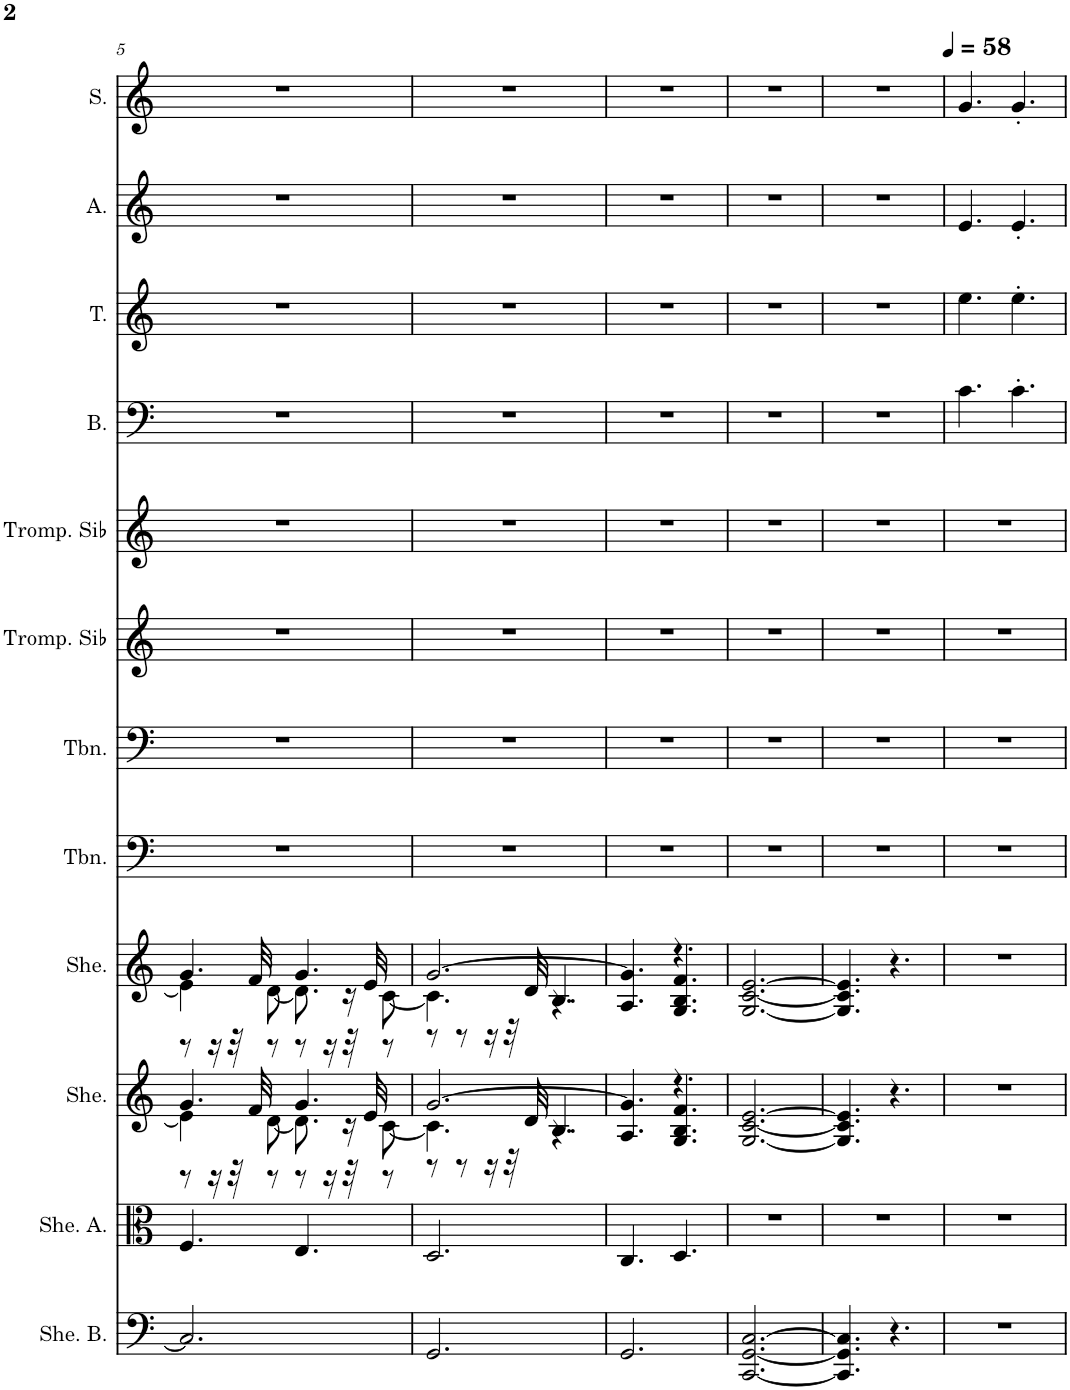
**kern	**kern	**kern	**kern	**kern	**kern	**kern	**kern	**kern	**kern	**kern	**kern
*part12	*part11	*part10	*part9	*part8	*part7	*part6	*part5	*part4	*part3	*part2	*part1
*staff12	*staff11	*staff10	*staff9	*staff8	*staff7	*staff6	*staff5	*staff4	*staff3	*staff2	*staff1
*I"Sheng Basse, Harmoniu	*I"Sheng Alto, Harmoniu	*I"Sheng, Harmoniu	*I"Sheng, Reed-Org	*I"Trombone, Solo Bas	*I"Trombone, Solo Ten	*I"Trompette en Sib, Solo Alt	*I"Trompette en Sib, Solo Sop	*I"Basse	*I"Tenor	*I"Alto	*I"Soprano
*I'She. B.	*I'She. A.	*I'She.	*I'She.	*I'Tbn.	*I'Tbn.	*I'Tromp. Sib	*I'Tromp. Sib	*I'B.	*I'T.	*I'A.	*I'S.
!!LO:PB:g=z
*clefF4	*clefC3	*clefG2	*clefG2	*clefF4	*clefF4	*clefG2	*clefG2	*clefF4	*clefG2	*clefG2	*clefG2
*	*	*	*	*	*	*Trd1c2	*Trd1c2	*	*	*	*
*k[]	*k[]	*k[]	*k[]	*k[]	*k[]	*k[]	*k[]	*k[]	*k[]	*k[]	*k[]
*M6/8	*M6/8	*M6/8	*M6/8	*M6/8	*M6/8	*M6/8	*M6/8	*M6/8	*M6/8	*M6/8	*M6/8
=5	=5	=5	=5	=5	=5	=5	=5	=5	=5	=5	=5
*	*	*^	*^	*	*	*	*	*	*	*	*
*	*	*	*^	*	*^	*	*	*	*	*	*	*	*
2.C/]	4.F/	4.g/	4e\]	8r	4.g/	4e\]	8r	2.r	2.r	2.r	2.r	2.r	2.r	2.r	2.r
.	.	.	.	16r	.	.	16r	.	.	.	.	.	.	.	.
.	.	.	.	32r	.	.	32r	.	.	.	.	.	.	.	.
.	.	.	.	32f/	.	.	32f/	.	.	.	.	.	.	.	.
.	.	.	[8d\	8r	.	[8d\	8r	.	.	.	.	.	.	.	.
.	4.E/	4.g/	8.d\]	8r	4.g/	8.d\]	8r	.	.	.	.	.	.	.	.
.	.	.	.	16r	.	.	16r	.	.	.	.	.	.	.	.
.	.	.	16r	32r	.	16r	32r	.	.	.	.	.	.	.	.
.	.	.	.	32e/	.	.	32e/	.	.	.	.	.	.	.	.
.	.	.	[8c\	8r	.	[8c\	8r	.	.	.	.	.	.	.	.
=6	=6	=6	=6	=6	=6	=6	=6	=6	=6	=6	=6	=6	=6	=6	=6
2.GG/	2.D/	[2.g/	4.c\]	8r	[2.g/	4.c\]	8r	2.r	2.r	2.r	2.r	2.r	2.r	2.r	2.r
.	.	.	.	8r	.	.	8r	.	.	.	.	.	.	.	.
.	.	.	.	16r	.	.	16r	.	.	.	.	.	.	.	.
.	.	.	.	32r	.	.	32r	.	.	.	.	.	.	.	.
.	.	.	.	32d/	.	.	32d/	.	.	.	.	.	.	.	.
.	.	.	4.r	4.B/	.	4.r	4.B/	.	.	.	.	.	.	.	.
*	*	*	*v	*v	*	*	*	*	*	*	*	*	*	*	*
*	*	*	*	*	*v	*v	*	*	*	*	*	*	*	*
=7	=7	=7	=7	=7	=7	=7	=7	=7	=7	=7	=7	=7	=7
2.GG/	4.C/	4.g/]	4.A/	4.g/]	4.A/	2.r	2.r	2.r	2.r	2.r	2.r	2.r	2.r
.	4.D/	4.r	4.G/ 4.B/ 4.f/	4.r	4.G/ 4.B/ 4.f/	.	.	.	.	.	.	.	.
*	*	*v	*v	*	*	*	*	*	*	*	*	*	*
*	*	*	*v	*v	*	*	*	*	*	*	*	*
=8	=8	=8	=8	=8	=8	=8	=8	=8	=8	=8	=8
[2.CC/ [2.GG/ [2.C/	2.r	[2.G/ [2.c/ [2.e/	[2.G/ [2.c/ [2.e/	2.r	2.r	2.r	2.r	2.r	2.r	2.r	2.r
=9	=9	=9	=9	=9	=9	=9	=9	=9	=9	=9	=9
*	*	*	*	*	*	*	*	*	*	*	*^
4.CC/] 4.GG/] 4.C/]	2.r	4.G/] 4.c/] 4.e/]	4.G/] 4.c/] 4.e/]	2.r	2.r	2.r	2.r	2.r	2.r	2.r	2.r	2ryy
4.r	.	4.r	4.r	.	.	.	.	.	.	.	.	.
.	.	.	.	.	.	.	.	.	.	.	.	8..ryy
*	*	*	*	*	*	*	*	*	*	*	*MM58	*
.	.	.	.	.	.	.	.	.	.	.	.	32ryy
*	*	*	*	*	*	*	*	*	*	*	*v	*v
=10	=10	=10	=10	=10	=10	=10	=10	=10	=10	=10	=10
2.r	2.r	2.r	2.r	2.r	2.r	2.r	2.r	4.c\	4.ee\	4.e/	4.g/
.	.	.	.	.	.	.	.	4.c'\	4.ee'\	4.e'/	4.g'/
=	=	=	=	=	=	=	=	=	=	=	=
*-	*-	*-	*-	*-	*-	*-	*-	*-	*-	*-	*-
